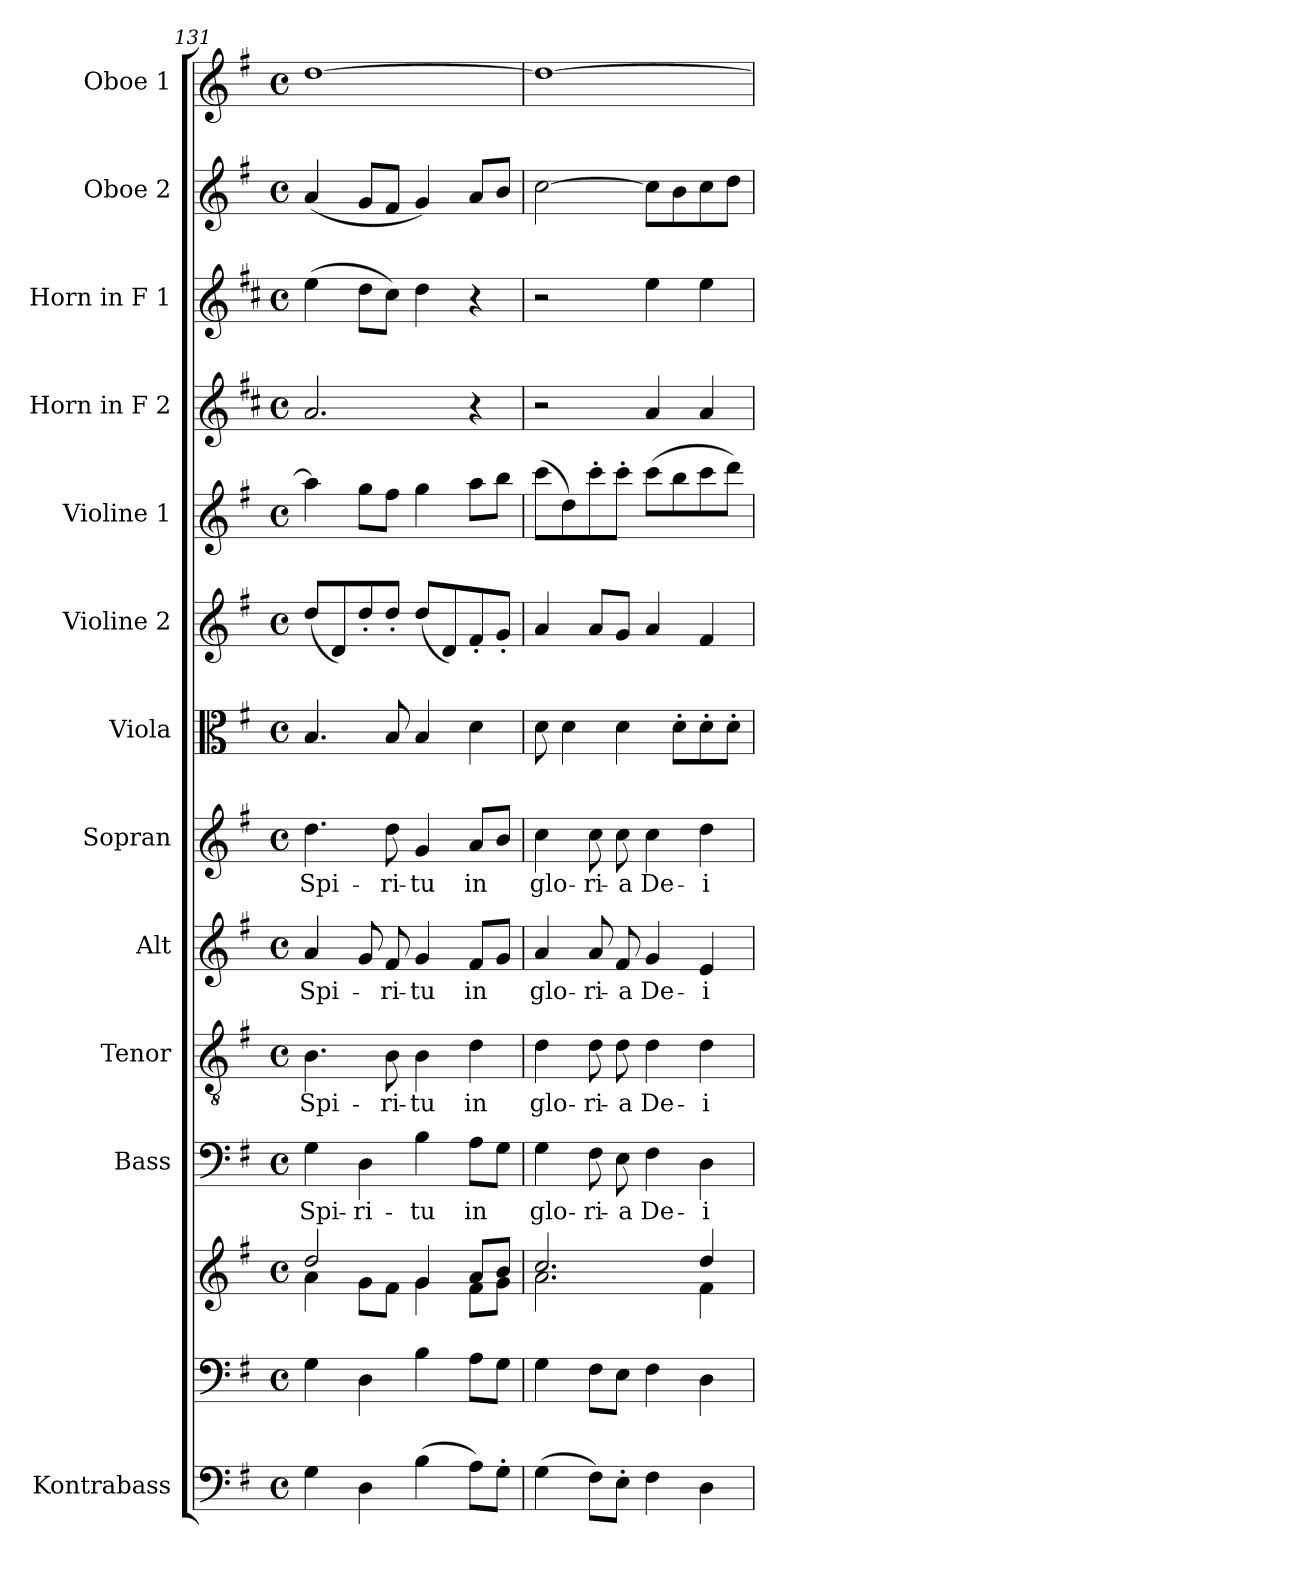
**kern	**kern	**kern	**kern	**text	**kern	**text	**kern	**text	**kern	**text	**kern	**kern	**kern	**kern	**kern	**kern	**kern
*part13	*part12	*part12	*part11	*part11	*part10	*part10	*part9	*part9	*part8	*part8	*part7	*part6	*part5	*part4	*part3	*part2	*part1
*staff14	*staff13	*staff12	*staff11	*staff11	*staff10	*staff10	*staff9	*staff9	*staff8	*staff8	*staff7	*staff6	*staff5	*staff4	*staff3	*staff2	*staff1
*I"Kontrabass	*	*	*I"Bass	*	*I"Tenor	*	*I"Alt	*	*I"Sopran	*	*I"Viola	*I"Violine 2	*I"Violine 1	*I"Horn in F 2	*I"Horn in F 1	*I"Oboe 2	*I"Oboe 1
*I'Kb.	*	*	*I'B.	*	*I'T.	*	*I'A.	*	*I'S.	*	*I'Vla.	*I'Vl. 2	*I'Vl. 1	*	*	*I'Ob. 2	*I'Ob. 1
*clefF4	*clefF4	*clefG2	*clefF4	*	*clefGv2	*	*clefG2	*	*clefG2	*	*clefC3	*clefG2	*clefG2	*clefG2	*clefG2	*clefG2	*clefG2
*ITrd7c12	*	*	*	*	*	*	*	*	*	*	*	*	*	*ITrd4c7	*ITrd4c7	*	*
*k[f#]	*k[f#]	*k[f#]	*k[f#]	*	*k[f#]	*	*k[f#]	*	*k[f#]	*	*k[f#]	*k[f#]	*k[f#]	*k[f#]	*k[f#]	*k[f#]	*k[f#]
*G:	*G:	*G:	*G:	*	*G:	*	*G:	*	*G:	*	*G:	*G:	*G:	*G:	*G:	*G:	*G:
*M4/4	*M4/4	*M4/4	*M4/4	*	*M4/4	*	*M4/4	*	*M4/4	*	*M4/4	*M4/4	*M4/4	*M4/4	*M4/4	*M4/4	*M4/4
*met(c)	*met(c)	*met(c)	*met(c)	*	*met(c)	*	*met(c)	*	*met(c)	*	*met(c)	*met(c)	*met(c)	*met(c)	*met(c)	*met(c)	*met(c)
=131	=131	=131	=131	=131	=131	=131	=131	=131	=131	=131	=131	=131	=131	=131	=131	=131	=131
*	*	*^	*	*	*	*	*	*	*	*	*	*	*	*	*	*	*
!	!	!	!	!	!LO:LY:b	!	!LO:LY:b	!	!LO:LY:b	!	!LO:LY:b	!	!	!	!	!	!	!
4GG\	4G\	2dd/	4a\	4G\	Spi-	4.B\	Spi-	4a/	Spi-	4.dd\	Spi-	4.B/	(<8dd/L	4aa\]	2.d/	(>4a\	(<4a/	[1dd
.	.	.	.	.	.	.	.	.	.	.	.	.	8d/)	.	.	.	.	.
!	!	!	!	!	!LO:LY:b	!	!	!	!	!	!	!	!	!	!	!	!	!
4DD\	4D\	.	8g\L	4D\	-ri-	.	.	8g/	.	.	.	.	8dd'</	8gg\L	.	8g\L	8g/L	.
!	!	!	!	!	!	!	!LO:LY:b	!	!LO:LY:b	!	!LO:LY:b	!	!	!	!	!	!	!
.	.	.	8f#\J	.	.	8B\	-ri-	8f#/	-ri-	8dd\	-ri-	8B/	8dd'</J	8ff#\J	.	8f#\J)	8f#/J	.
!	!	!	!	!	!LO:LY:b	!	!LO:LY:b	!	!LO:LY:b	!	!LO:LY:b	!	!	!	!	!	!	!
(>4BB\	4B\	4g/	4g\	4B\	-tu	4B\	-tu	4g/	-tu	4g/	-tu	4B/	(<8dd/L	4gg\	.	4g\	4g/)	.
.	.	.	.	.	.	.	.	.	.	.	.	.	8d/)	.	.	.	.	.
!	!	!	!	!	!LO:LY:b	!	!LO:LY:b	!	!LO:LY:b	!	!LO:LY:b	!	!	!	!	!	!	!
8AA\L)	8A\L	8a/L	8f#\L	8A\L	in	4d\	in	8f#/L	in	8a/L	in	4d\	8f#'</	8aa\L	4r	4r	8a/L	.
8GG'>\J	8G\J	8b/J	8g\J	8G\J	.	.	.	8g/J	.	8b/J	.	.	8g'</J	8bb\J	.	.	8b/J	.
=132	=132	=132	=132	=132	=132	=132	=132	=132	=132	=132	=132	=132	=132	=132	=132	=132	=132	=132
!	!	!	!	!	!LO:LY:b	!	!LO:LY:b	!	!LO:LY:b	!	!LO:LY:b	!	!	!	!	!	!	!
(>4GG\	4G\	2.cc/	2.a\	4G\	glo-	4d\	glo-	4a/	glo-	4cc\	glo-	8d\	4a/	(>8ccc\L	2r	2r	[2cc\	1dd_
.	.	.	.	.	.	.	.	.	.	.	.	4d\	.	8dd\)	.	.	.	.
!	!	!	!	!	!LO:LY:b	!	!LO:LY:b	!	!LO:LY:b	!	!LO:LY:b	!	!	!	!	!	!	!
8FF#\L)	8F#\L	.	.	8F#\	-ri-	8d\	-ri-	8a/	-ri-	8cc\	-ri-	.	8a/L	8ccc'>\	.	.	.	.
!	!	!	!	!	!LO:LY:b	!	!LO:LY:b	!	!LO:LY:b	!	!LO:LY:b	!	!	!	!	!	!	!
8EE'>\J	8E\J	.	.	8E\	-a	8d\	-a	8f#/	-a	8cc\	-a	4d\	8g/J	8ccc'>\J	.	.	.	.
!	!	!	!	!	!LO:LY:b	!	!LO:LY:b	!	!LO:LY:b	!	!LO:LY:b	!	!	!	!	!	!	!
4FF#\	4F#\	.	.	4F#\	De-	4d\	De-	4g/	De-	4cc\	De-	.	4a/	(>8ccc\L	4d/	4a\	8cc\L]	.
.	.	.	.	.	.	.	.	.	.	.	.	8d'>\L	.	8bb\	.	.	8b\	.
!	!	!	!	!	!LO:LY:b	!	!LO:LY:b	!	!LO:LY:b	!	!LO:LY:b	!	!	!	!	!	!	!
4DD\	4D\	4dd/	4f#\	4D\	-i	4d\	-i	4e/	-i	4dd\	-i	8d'>\	4f#/	8ccc\	4d/	4a\	8cc\	.
.	.	.	.	.	.	.	.	.	.	.	.	8d'>\J	.	8ddd\J)	.	.	8dd\J	.
*	*	*v	*v	*	*	*	*	*	*	*	*	*	*	*	*	*	*	*
=	=	=	=	=	=	=	=	=	=	=	=	=	=	=	=	=	=
*-	*-	*-	*-	*-	*-	*-	*-	*-	*-	*-	*-	*-	*-	*-	*-	*-	*-
